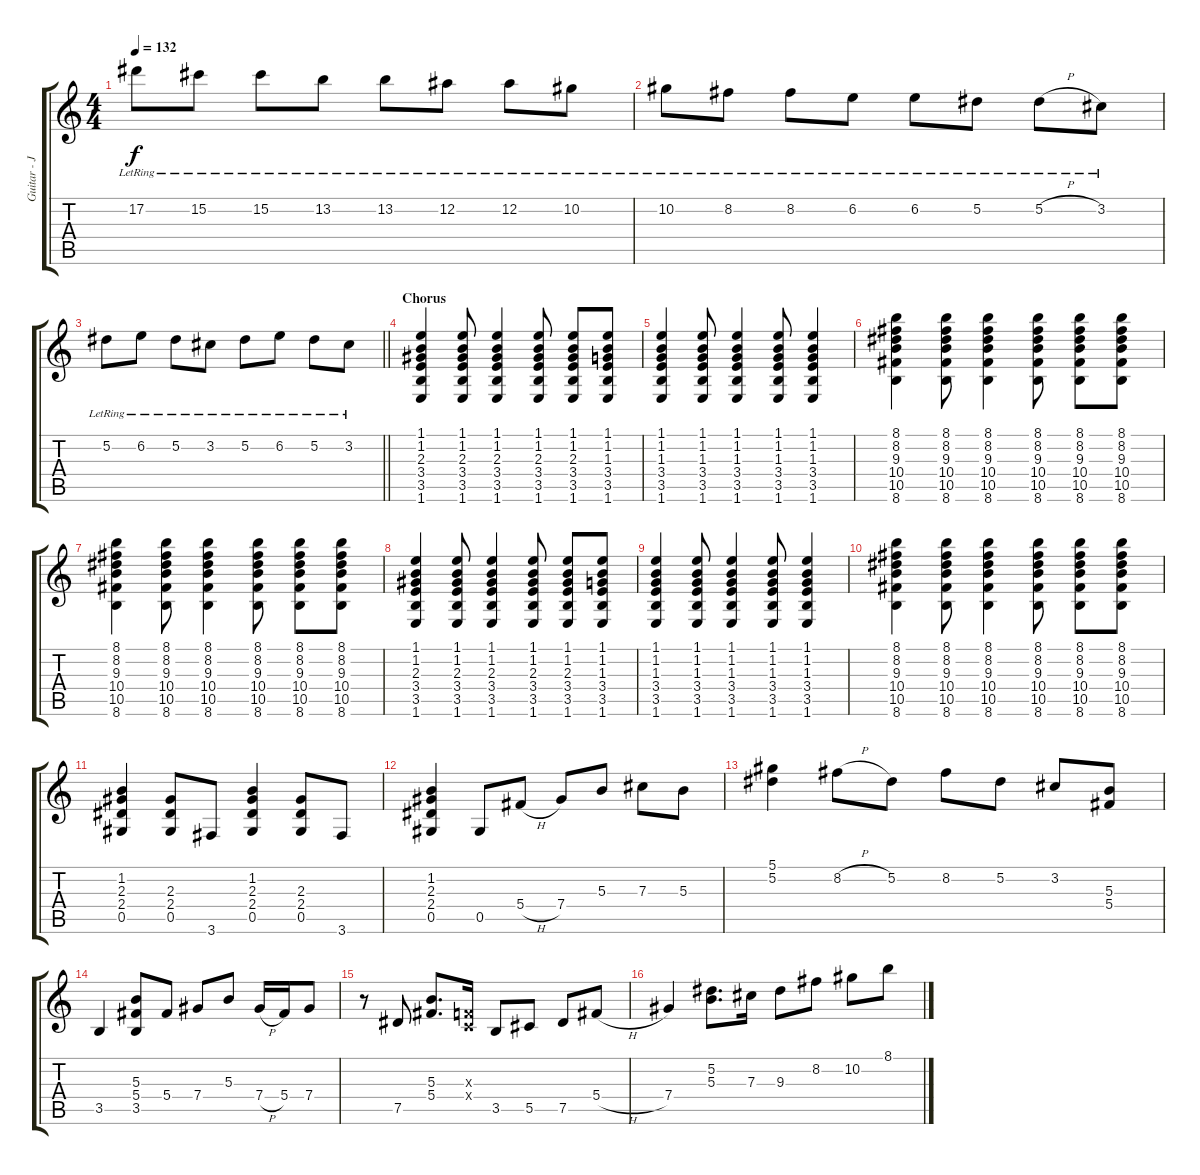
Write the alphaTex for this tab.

\track ("Guitar - John Squire" "Guitar - J") {instrument distortionguitar}
\staff {score tabs}
\tuning (Eb4 Bb3 Gb3 Db3 Ab2 Eb2) {hide}
\ts (4 4)
\tempo 132
\clef g2
\ks c
17.2{lr}.8{dy f} 15.2{lr}.8 15.2{lr}.8 13.2{lr}.8 13.2{lr}.8 12.2{lr}.8 12.2{lr}.8 10.2{lr}.8 |
10.2{lr}.8 8.2{lr}.8 8.2{lr}.8 6.2{lr}.8 6.2{lr}.8 5.2{lr}.8 5.2{h lr}.8 3.2{lr}.8 |
\barLineRight lightlight
5.2{lr}.8 6.2{lr}.8 5.2{lr}.8 3.2{lr}.8 5.2{lr}.8 6.2{lr}.8 5.2{lr}.8 3.2{lr}.8 |
\section ("" "Chorus")
(1.1 1.2 2.3 3.4 3.5 1.6).4 (1.1 1.2 2.3 3.4 3.5 1.6).8 (1.1 1.2 2.3 3.4 3.5 1.6).4 (1.1 1.2 2.3 3.4 3.5 1.6).8 (1.1 1.2 2.3 3.4 3.5 1.6).8 (1.1 1.2 1.3 3.4 3.5 1.6).8 |
(1.1 1.2 1.3 3.4 3.5 1.6).4 (1.1 1.2 1.3 3.4 3.5 1.6).8 (1.1 1.2 1.3 3.4 3.5 1.6).4 (1.1 1.2 1.3 3.4 3.5 1.6).8 (1.1 1.2 1.3 3.4 3.5 1.6).4 |
(8.1 8.2 9.3 10.4 10.5 8.6).4 (8.1 8.2 9.3 10.4 10.5 8.6).8 (8.1 8.2 9.3 10.4 10.5 8.6).4 (8.1 8.2 9.3 10.4 10.5 8.6).8 (8.1 8.2 9.3 10.4 10.5 8.6).8 (8.1 8.2 9.3 10.4 10.5 8.6).8 |
(8.1 8.2 9.3 10.4 10.5 8.6).4 (8.1 8.2 9.3 10.4 10.5 8.6).8 (8.1 8.2 9.3 10.4 10.5 8.6).4 (8.1 8.2 9.3 10.4 10.5 8.6).8 (8.1 8.2 9.3 10.4 10.5 8.6).8 (8.1 8.2 9.3 10.4 10.5 8.6).8 |
(1.1 1.2 2.3 3.4 3.5 1.6).4 (1.1 1.2 2.3 3.4 3.5 1.6).8 (1.1 1.2 2.3 3.4 3.5 1.6).4 (1.1 1.2 2.3 3.4 3.5 1.6).8 (1.1 1.2 2.3 3.4 3.5 1.6).8 (1.1 1.2 1.3 3.4 3.5 1.6).8 |
(1.1 1.2 1.3 3.4 3.5 1.6).4 (1.1 1.2 1.3 3.4 3.5 1.6).8 (1.1 1.2 1.3 3.4 3.5 1.6).4 (1.1 1.2 1.3 3.4 3.5 1.6).8 (1.1 1.2 1.3 3.4 3.5 1.6).4 |
(8.1 8.2 9.3 10.4 10.5 8.6).4 (8.1 8.2 9.3 10.4 10.5 8.6).8 (8.1 8.2 9.3 10.4 10.5 8.6).4 (8.1 8.2 9.3 10.4 10.5 8.6).8 (8.1 8.2 9.3 10.4 10.5 8.6).8 (8.1 8.2 9.3 10.4 10.5 8.6).8 |
(1.2 2.3 2.4 0.5).4 (2.3 2.4 0.5).8 3.6.8 (1.2 2.3 2.4 0.5).4 (2.3 2.4 0.5).8 3.6.8 |
(1.2 2.3 2.4 0.5).4 0.5.8 5.4{h}.8 7.4.8 5.3.8 7.3.8 5.3.8 |
(5.1 5.2).4 8.2{h}.8 5.2.8 8.2.8 5.2.8 3.2.8 (5.3 5.4).8 |
3.5.4 (5.3 5.4 3.5).8 5.4.8 7.4.8 5.3.8 7.4{h}.16 5.4.16 7.4.8 |
r.8 7.5.8 (5.3 5.4).8{d} (-1.3{x} -1.4{x}).16 3.5.8 5.5.8 7.5.8 5.4{h}.8 |
7.4.4 (5.2 5.3).8{d} 7.3.16 9.3.8 8.2.8 10.2.8 8.1.8
